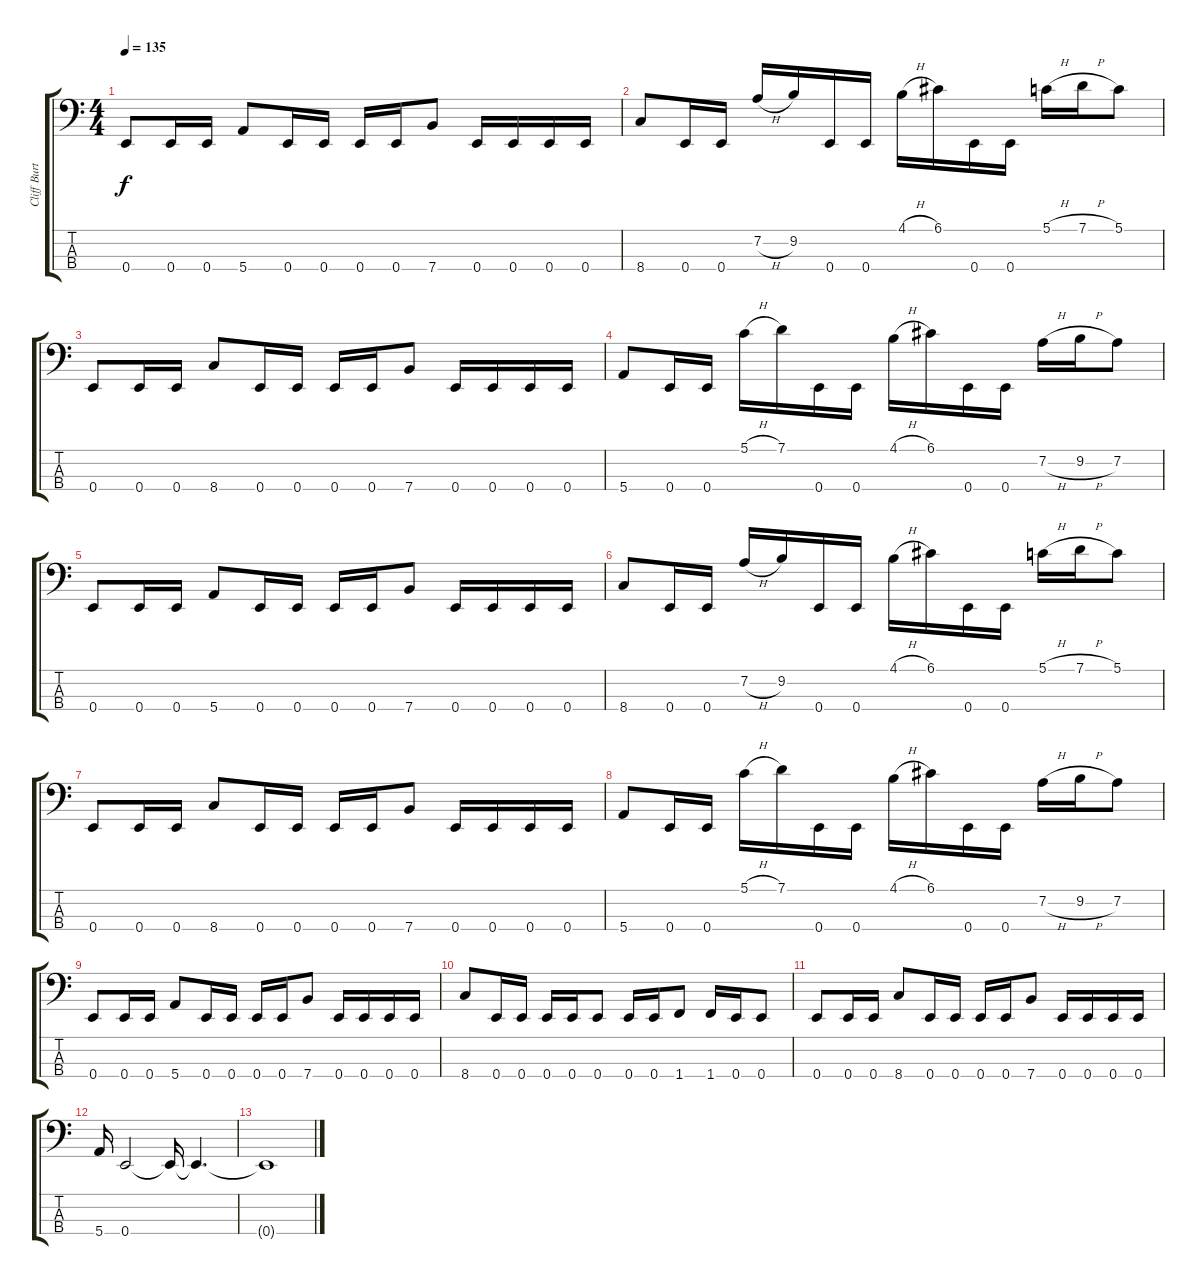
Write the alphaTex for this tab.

\track ("Cliff Burton (Bass)" "Cliff Burt") {instrument electricbassfinger}
\staff {score tabs}
\tuning (G2 D2 A1 E1) {hide}
\ts (4 4)
\tempo 135
\clef f4
\ks c
0.4.8{dy f volume 6} 0.4.16 0.4.16 5.4.8 0.4.16 0.4.16 0.4.16 0.4.16 7.4.8 0.4.16 0.4.16 0.4.16 0.4.16 |
8.4.8 0.4.16 0.4.16 7.2{h}.16 9.2.16 0.4.16 0.4.16 4.1{h}.16 6.1.16 0.4.16 0.4.16 5.1{h}.16 7.1{h}.16 5.1.8 |
0.4.8{volume 8} 0.4.16 0.4.16 8.4.8 0.4.16 0.4.16 0.4.16 0.4.16 7.4.8 0.4.16 0.4.16 0.4.16 0.4.16 |
5.4.8 0.4.16 0.4.16 5.1{h}.16 7.1.16 0.4.16 0.4.16 4.1{h}.16 6.1.16 0.4.16 0.4.16 7.2{h}.16 9.2{h}.16 7.2.8 |
0.4.8{volume 2} 0.4.16 0.4.16 5.4.8 0.4.16 0.4.16 0.4.16 0.4.16 7.4.8 0.4.16 0.4.16 0.4.16 0.4.16 |
8.4.8 0.4.16 0.4.16 7.2{h}.16 9.2.16 0.4.16 0.4.16 4.1{h}.16 6.1.16 0.4.16 0.4.16 5.1{h}.16 7.1{h}.16 5.1.8 |
0.4.8{volume 8} 0.4.16 0.4.16 8.4.8 0.4.16 0.4.16 0.4.16 0.4.16 7.4.8 0.4.16 0.4.16 0.4.16 0.4.16 |
5.4.8 0.4.16 0.4.16 5.1{h}.16 7.1.16 0.4.16 0.4.16 4.1{h}.16 6.1.16 0.4.16 0.4.16 7.2{h}.16 9.2{h}.16 7.2.8 |
0.4.8 0.4.16 0.4.16 5.4.8 0.4.16 0.4.16 0.4.16 0.4.16 7.4.8 0.4.16 0.4.16 0.4.16 0.4.16 |
8.4.8 0.4.16 0.4.16 0.4.16 0.4.16 0.4.8 0.4.16 0.4.16 1.4.8 1.4.16 0.4.16 0.4.8 |
0.4.8{volume 13} 0.4.16 0.4.16 8.4.8 0.4.16 0.4.16 0.4.16 0.4.16 7.4.8 0.4.16 0.4.16 0.4.16 0.4.16 |
5.4.16 0.4.2 0.4{t}.16 0.4{t}.4{d} |
0.4{t}.1
